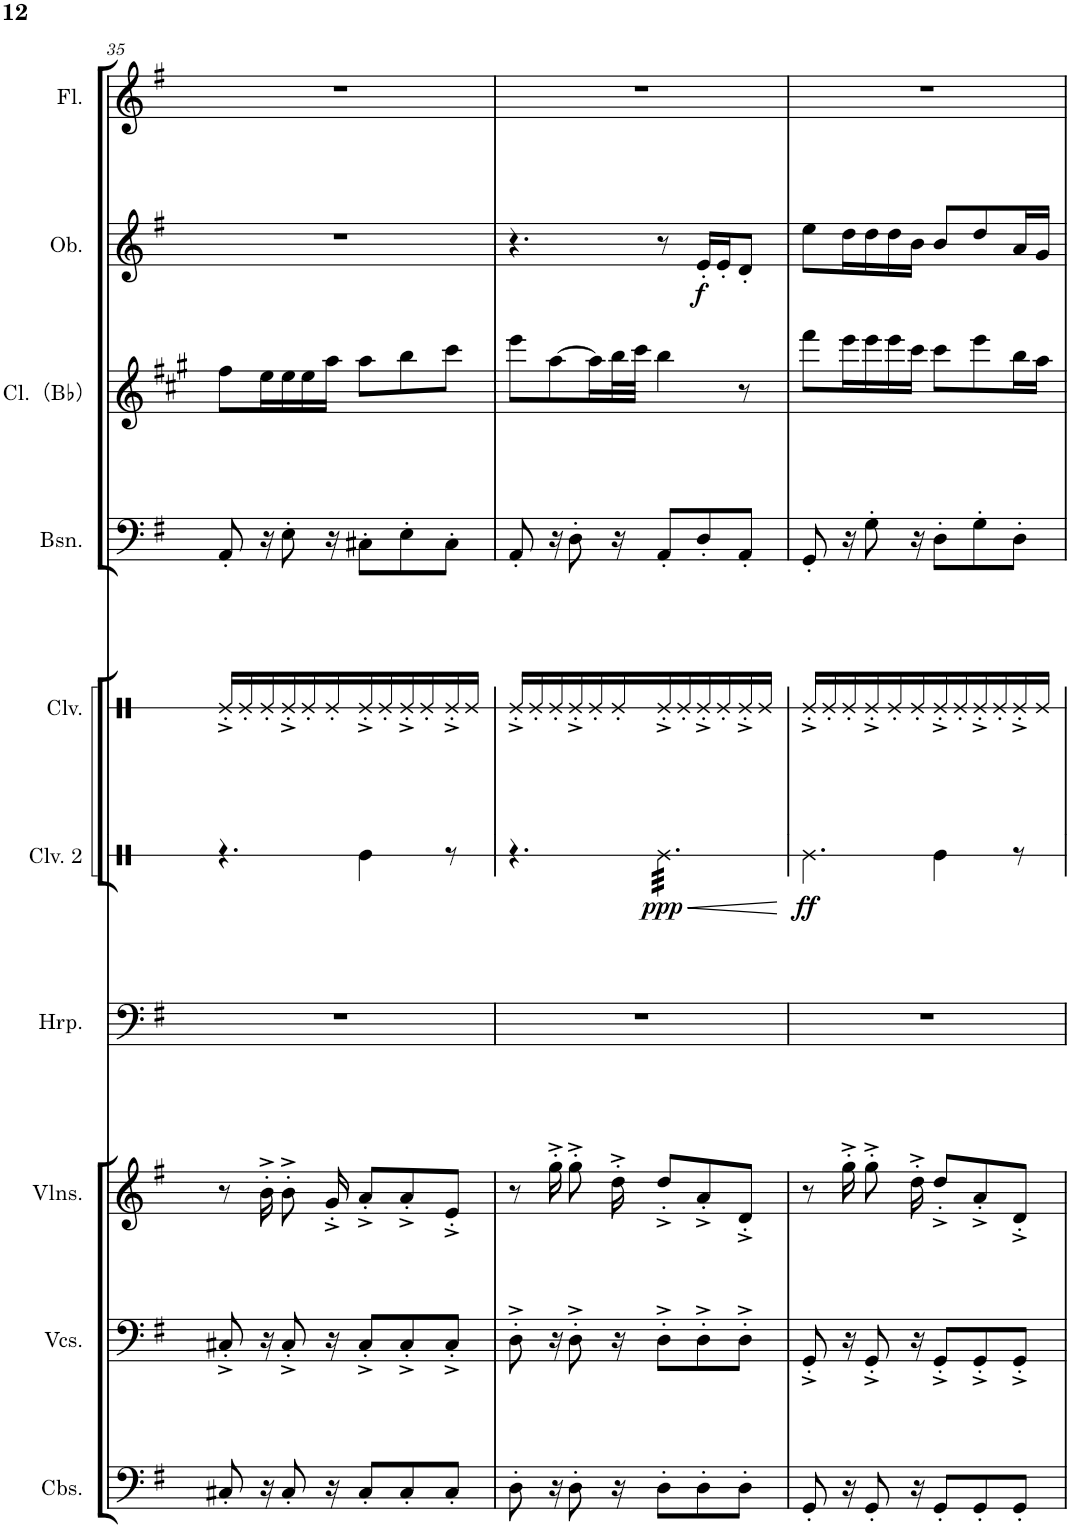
**kern	**kern	**kern	**kern	**kern	**dynam	**kern	**kern	**kern	**kern	**dynam	**kern
*part10	*part9	*part8	*part7	*part6	*part6	*part5	*part4	*part3	*part2	*part2	*part1
*staff10	*staff9	*staff8	*staff7	*staff6	*staff6	*staff5	*staff4	*staff3	*staff2	*staff2	*staff1
*I"乐队低音提琴	*I"乐队大提琴	*I"乐队小提琴	*I"西洋筝	*I"响棒 2	*	*I"响棒	*I"大管	*I"Hulurinet（Bb）	*I"西洋双簧笙	*	*I"西洋铁笛
!!LO:PB:g=z
*clefF4	*clefF4	*clefG2	*clefF4	*clefX	*	*clefX	*clefF4	*clefG2	*clefG2	*	*clefG2
*Trd7c12	*	*	*	*	*	*	*	*Trd1c2	*	*	*
*k[f#]	*k[f#]	*k[f#]	*k[f#]	*k[]	*	*k[]	*k[f#]	*k[f#c#g#]	*k[f#]	*	*k[f#]
*M6/8	*M6/8	*M6/8	*M6/8	*M6/8	*	*M6/8	*M6/8	*M6/8	*M6/8	*	*M6/8
=35	=35	=35	=35	=35	=35	=35	=35	=35	=35	=35	=35
8C#X'/	8C#X'^/	8r	2.r	4.r	.	16Re'^/LL	8AA'/	8ff#\L	2.r	.	2.r
.	.	.	.	.	.	16Re'/	.	.	.	.	.
16r	16r	16b'^\	.	.	.	16Re'/	16r	16ee\L	.	.	.
8C#'/	8C#'^/	8b'^\	.	.	.	16Re'^/	8E'\	16ee\	.	.	.
.	.	.	.	.	.	16Re'/	.	16ee\	.	.	.
16r	16r	16g'^/	.	.	.	16Re'/	16r	16aa\JJ	.	.	.
8C#'/L	8C#'^/L	8a'^/L	.	4Re\	.	16Re'^/	8C#X'\L	8aa\L	.	.	.
.	.	.	.	.	.	16Re'/	.	.	.	.	.
8C#'/	8C#'^/	8a'^/	.	.	.	16Re'^/	8E'\	8bb\	.	.	.
.	.	.	.	.	.	16Re'/	.	.	.	.	.
8C#'/J	8C#'^/J	8e'^/J	.	8r	.	16Re'^/	8C#'\J	8ccc#\J	.	.	.
.	.	.	.	.	.	16Re/JJ	.	.	.	.	.
=36	=36	=36	=36	=36	=36	=36	=36	=36	=36	=36	=36
8D'\	8D'^\	8r	2.r	4.r	.	16Re'^/LL	8AA'/	8eee\L	4.r	.	2.r
.	.	.	.	.	.	16Re'/	.	.	.	.	.
16r	16r	16gg'^\	.	.	.	16Re'/	16r	[8aa\	.	.	.
8D'\	8D'^\	8gg'^\	.	.	.	16Re'^/	8D'\	.	.	.	.
.	.	.	.	.	.	16Re'/	.	16aa\L]	.	.	.
16r	16r	16dd'^\	.	.	.	16Re'/	16r	32bb\L	.	.	.
.	.	.	.	.	.	.	.	32ccc#\JJJ	.	.	.
!	!	!	!	!	!LO:HP:b	!	!	!	!	!	!
!	!	!	!	!	!LO:DY:n=1:b	!	!	!	!	!	!
*	*	*	*	*tremolo	*	*	*	*	*	*	*
8D'\L	8D'^\L	8dd'^/L	.	32Re\LLL	< ppp	16Re'^/	8AA'/L	4bb\	8r	.	.
.	.	.	.	32Re\	.	.	.	.	.	.	.
.	.	.	.	32Re\	.	16Re'/	.	.	.	.	.
.	.	.	.	32Re\	.	.	.	.	.	.	.
!	!	!	!	!	!	!	!	!	!	!LO:DY:b	!
8D'\	8D'^\	8a'^/	.	32Re\	.	16Re'^/	8D'/	.	16e'/LL	f	.
.	.	.	.	32Re\	.	.	.	.	.	.	.
.	.	.	.	32Re\	.	16Re'/	.	.	16e'/J	.	.
.	.	.	.	32Re\	.	.	.	.	.	.	.
8D'\J	8D'^\J	8d'^/J	.	32Re\	.	16Re'^/	8AA'/J	8r	8d'/J	.	.
.	.	.	.	32Re\	.	.	.	.	.	.	.
.	.	.	.	32Re\	.	16Re/JJ	.	.	.	.	.
.	.	.	.	32Re\JJJ	.	.	.	.	.	.	.
*	*	*	*	*Xtremolo	*	*	*	*	*	*	*
.	.	.	.	.	[	.	.	.	.	.	.
=37	=37	=37	=37	=37	=37	=37	=37	=37	=37	=37	=37
!	!	!	!	!	!LO:DY:b	!	!	!	!	!	!
8GG'/	8GG'^/	8r	2.r	4.Re\	ff	16Re'^/LL	8GG'/	8fff#\L	8ee\L	.	2.r
.	.	.	.	.	.	16Re'/	.	.	.	.	.
16r	16r	16gg'^\	.	.	.	16Re'/	16r	16eee\L	16dd\L	.	.
8GG'/	8GG'^/	8gg'^\	.	.	.	16Re'^/	8G'\	16eee\	16dd\	.	.
.	.	.	.	.	.	16Re'/	.	16eee\	16dd\	.	.
16r	16r	16dd'^\	.	.	.	16Re'/	16r	16ccc#\JJ	16b\JJ	.	.
8GG'/L	8GG'^/L	8dd'^/L	.	4Re\	.	16Re'^/	8D'\L	8ccc#\L	8b/L	.	.
.	.	.	.	.	.	16Re'/	.	.	.	.	.
8GG'/	8GG'^/	8a'^/	.	.	.	16Re'^/	8G'\	8eee\	8dd/	.	.
.	.	.	.	.	.	16Re'/	.	.	.	.	.
8GG'/J	8GG'^/J	8d'^/J	.	8r	.	16Re'^/	8D'\J	16bb\L	16a/L	.	.
.	.	.	.	.	.	16Re/JJ	.	16aa\JJ	16g/JJ	.	.
=	=	=	=	=	=	=	=	=	=	=	=
*-	*-	*-	*-	*-	*-	*-	*-	*-	*-	*-	*-
